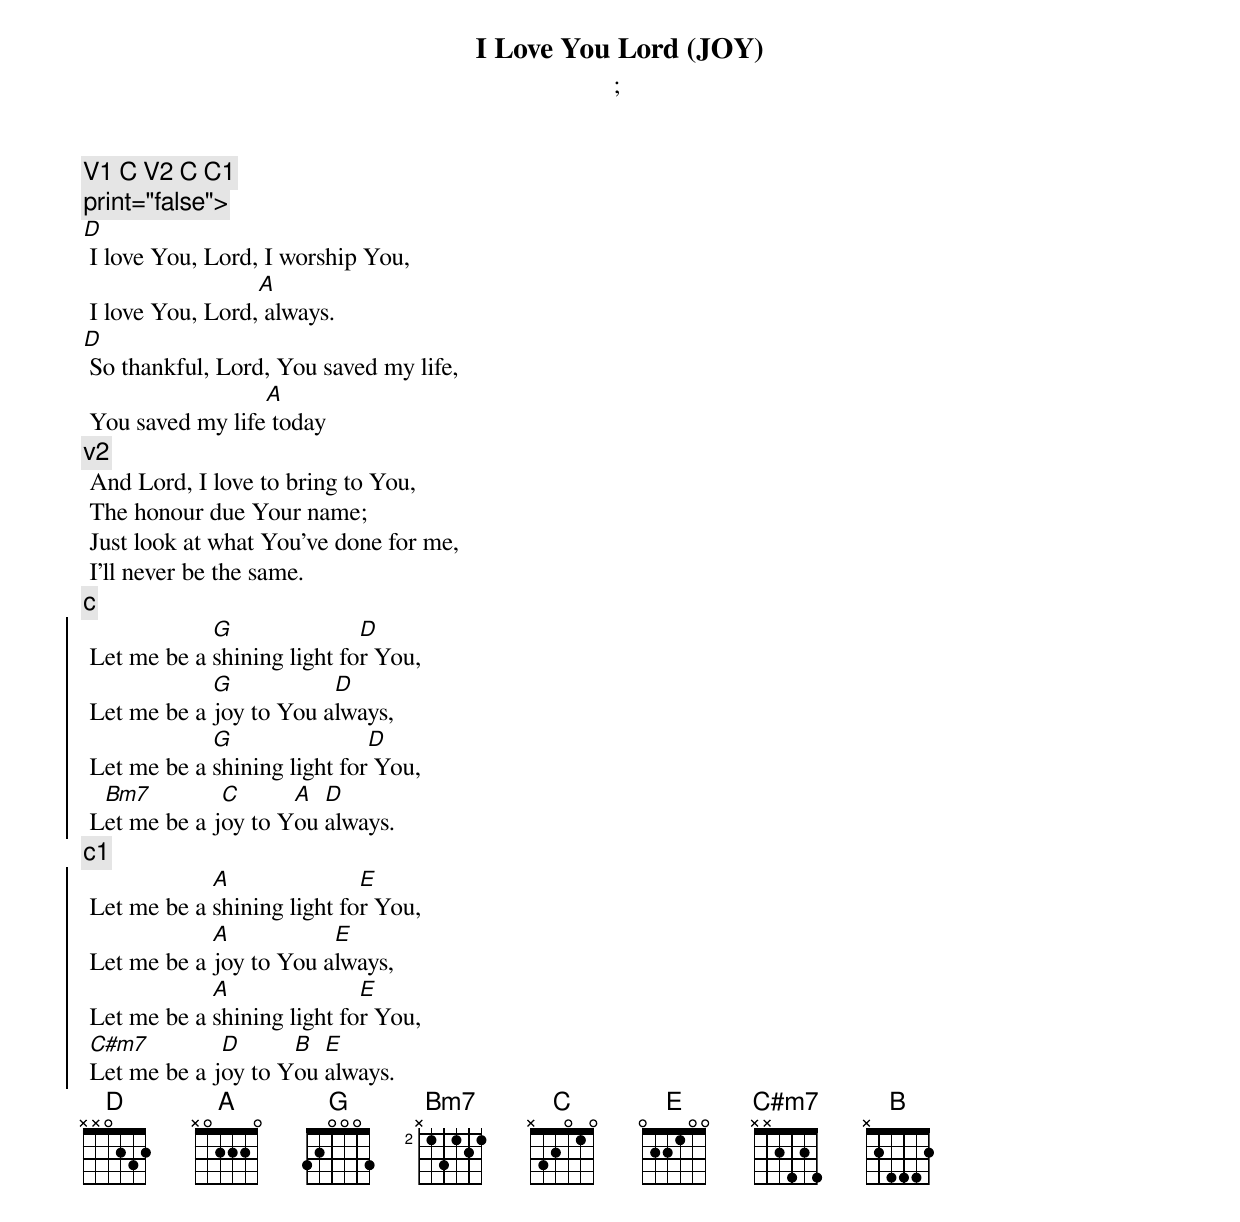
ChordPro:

{title:I Love You Lord (JOY)}
{subtitle:}
{subtitle:}
{comment:V1 C V2 C C1}
{comment:}
{comment:print="false">}
[D] I love You, Lord, I worship You,
 I love You, Lord,[A] always.
[D] So thankful, Lord, You saved my life,
 You saved my life[A] today
{comment:v2}
 And Lord, I love to bring to You,
 The honour due Your name;
 Just look at what You've done for me,
 I'll never be the same.
{comment:c}
{soc}
 Let me be a [G]shining light fo[D]r You,
 Let me be a [G]joy to You a[D]lways,
 Let me be a [G]shining light for[D] You,
 L[Bm7]et me be a j[C]oy to Y[A]ou [D]always.
{eoc}
{comment:c1}
{soc}
 Let me be a [A]shining light fo[E]r You,
 Let me be a [A]joy to You a[E]lways,
 Let me be a [A]shining light fo[E]r You,
 [C#m7]Let me be a j[D]oy to Y[B]ou [E]always.
{eoc}
